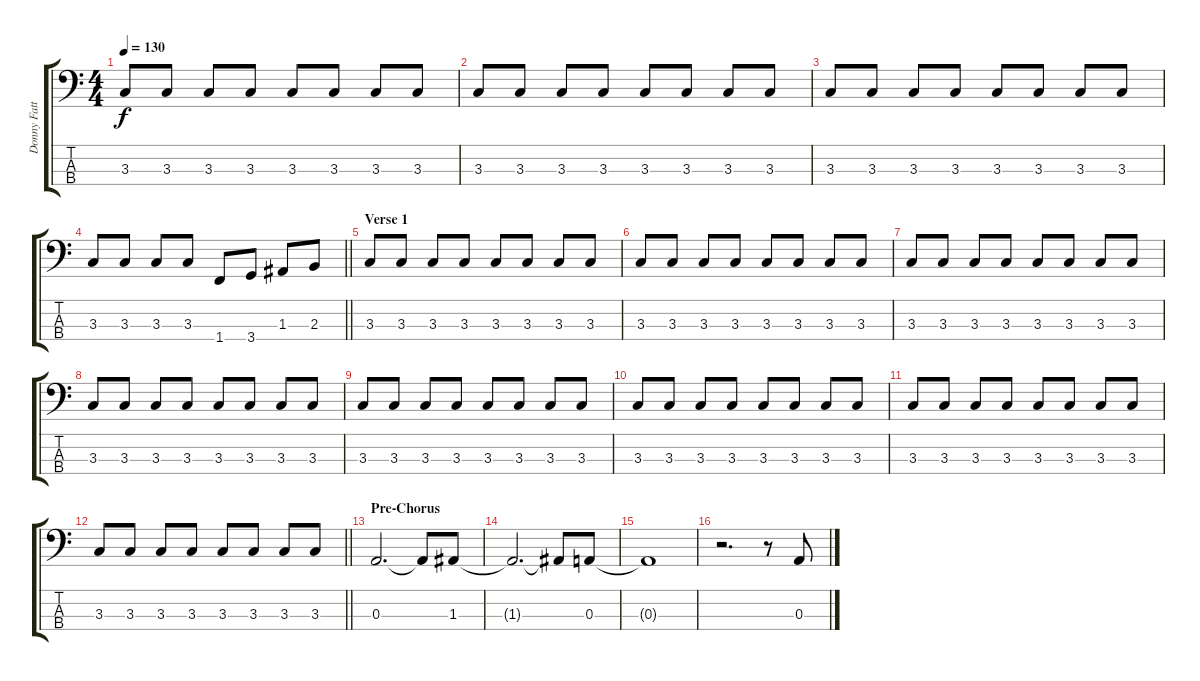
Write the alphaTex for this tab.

\track ("Donny Fattah" "Donny Fatt") {instrument electricbassfinger}
\staff {score tabs}
\tuning (G2 D2 A1 E1) {hide}
\ts (4 4)
\tempo 130
\clef f4
\ks c
3.3.8{dy f} 3.3.8 3.3.8 3.3.8 3.3.8 3.3.8 3.3.8 3.3.8 |
3.3.8 3.3.8 3.3.8 3.3.8 3.3.8 3.3.8 3.3.8 3.3.8 |
3.3.8 3.3.8 3.3.8 3.3.8 3.3.8 3.3.8 3.3.8 3.3.8 |
\barLineRight lightlight
3.3.8 3.3.8 3.3.8 3.3.8 1.4.8 3.4.8 1.3.8 2.3.8 |
\section ("" "Verse 1")
3.3.8 3.3.8 3.3.8 3.3.8 3.3.8 3.3.8 3.3.8 3.3.8 |
3.3.8 3.3.8 3.3.8 3.3.8 3.3.8 3.3.8 3.3.8 3.3.8 |
3.3.8 3.3.8 3.3.8 3.3.8 3.3.8 3.3.8 3.3.8 3.3.8 |
3.3.8 3.3.8 3.3.8 3.3.8 3.3.8 3.3.8 3.3.8 3.3.8 |
3.3.8 3.3.8 3.3.8 3.3.8 3.3.8 3.3.8 3.3.8 3.3.8 |
3.3.8 3.3.8 3.3.8 3.3.8 3.3.8 3.3.8 3.3.8 3.3.8 |
3.3.8 3.3.8 3.3.8 3.3.8 3.3.8 3.3.8 3.3.8 3.3.8 |
\barLineRight lightlight
3.3.8 3.3.8 3.3.8 3.3.8 3.3.8 3.3.8 3.3.8 3.3.8 |
\section ("" "Pre-Chorus")
0.3.2{d} 0.3{t}.8 1.3.8 |
1.3{t}.2{d} 1.3{t}.8 0.3.8 |
0.3{t}.1 |
r.2{d} r.8 0.3.8
